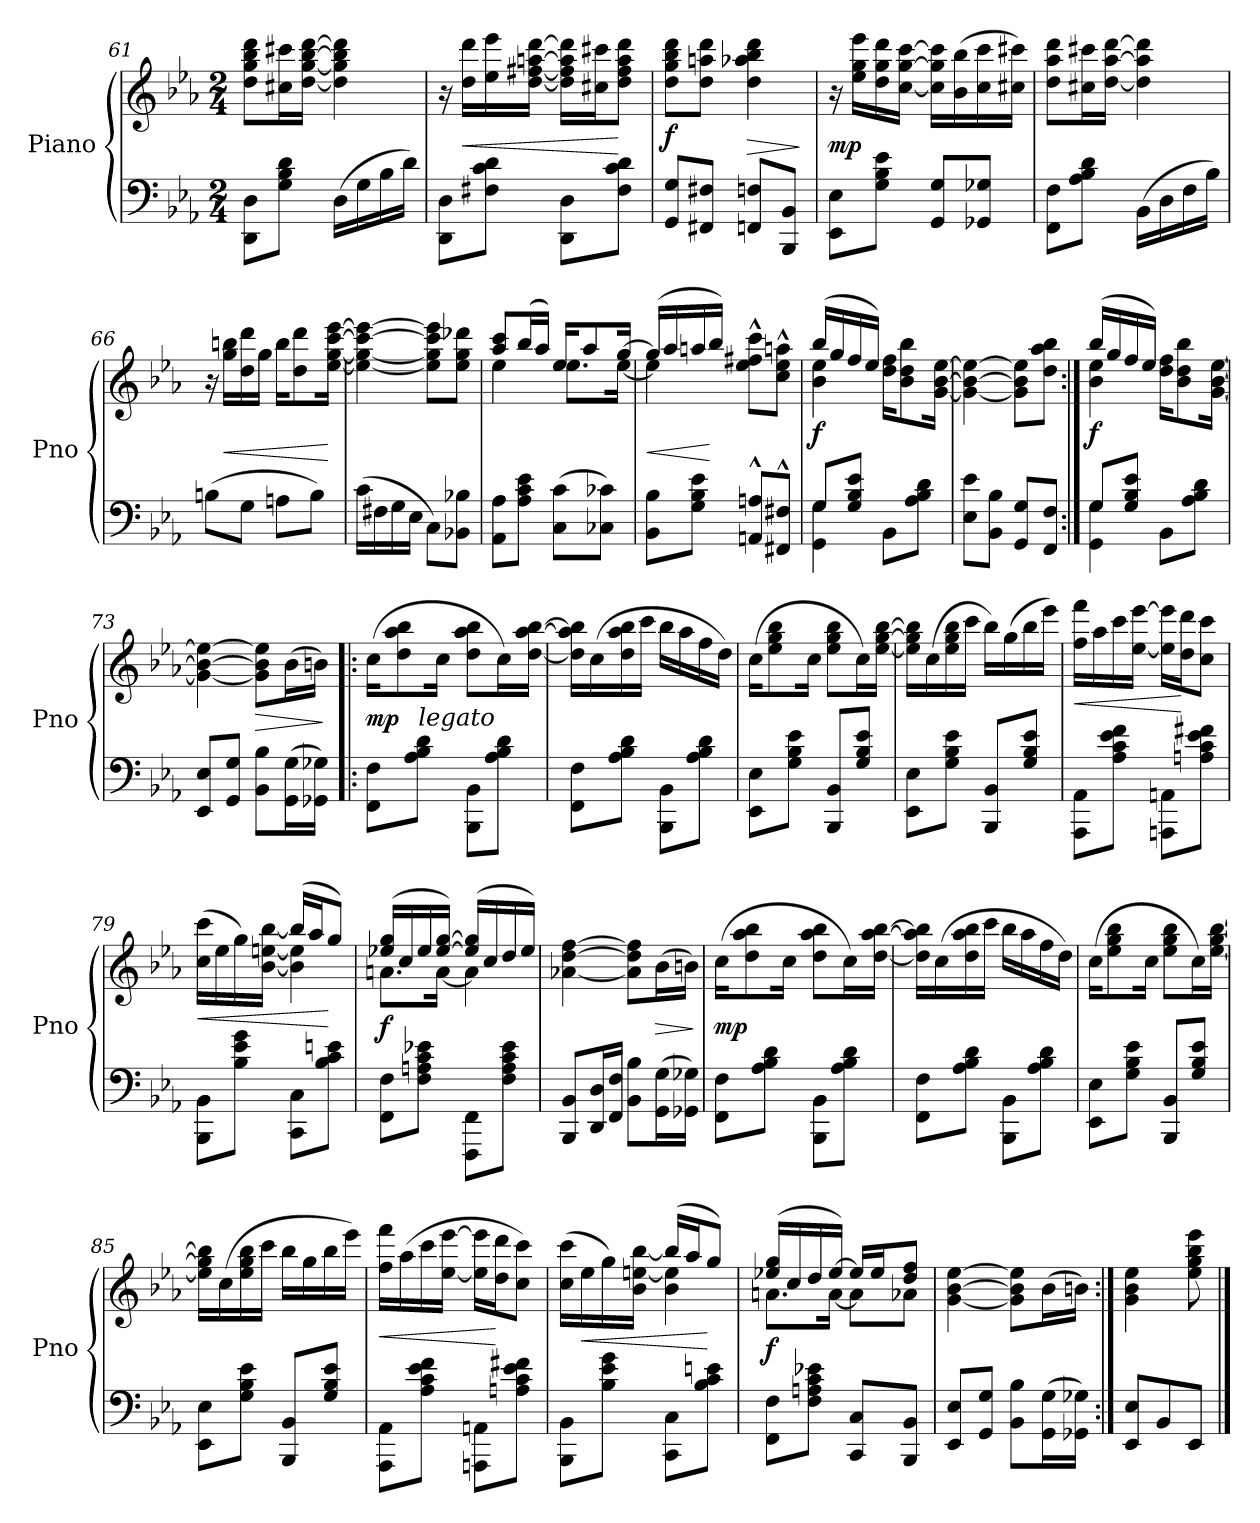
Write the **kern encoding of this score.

**kern	**kern	**dynam
*part1	*part1	*part1
*staff2	*staff1	*staff1/2
*I"Piano	*	*
*I'Pno	*	*
*clefF4	*clefG2	*
*k[b-e-a-]	*k[b-e-a-]	*
*M2/4	*M2/4	*
=61	=61	=61
8DD 8DL	8dd 8gg 8bb- 8dddL	.
8G 8B- 8dJ	16cc#X 16ccc#XL	.
.	[16dd [16gg [16bb- [16dddJJ	.
(16DLL	4dd] 4gg] 4bb-] 4ddd]	.
16G	.	.
16B-	.	.
16dJJ)	.	.
=62	=62	=62
8DD 8DL	16r	.
.	16dd 16dddLL	<
8F#X 8c 8dJ	16ee- 16eee-	.
.	[16dd [16ff#X [16aan [16dddJJ	.
8DD 8DL	16dd] 16ff#] 16aa] 16ddd]LL	.
.	16cc#X 16ccc#XJ	.
8F# 8c 8dJ	8dd 8ff# 8aa 8dddJ	[
=63	=63	=63
8GG 8GL	8dd 8gg 8bb- 8dddL	f
8FF#X 8F#XJ	8dd 8aan 8dddJ	.
8FFn 8FnL	4dd 4aa-X 4bb- 4ddd	>
8BBB- 8BB-J	.	.
.	.	]
=64	=64	=64
8EE- 8E-L	16r	mp
.	16ee- 16gg 16eee-LL	.
8G 8B- 8e-J	16dd 16gg 16ddd	.
.	[16cc [16gg [16cccJJ	.
8GG 8GL	16cc] 16gg] 16ccc]LL	.
.	(16b- 16bb-	.
8GG-X 8G-XJ	16cc 16ccc	.
.	16cc#X 16ccc#XJJ)	.
=65	=65	=65
8FF 8FL	8dd 8aa- 8dddL	.
8A- 8B- 8dJ	16cc#X 16ccc#XL	.
.	[16dd [16aa- [16dddJJ	.
(16BB-LL	4dd] 4aa-] 4ddd]	.
16D	.	.
16F	.	.
16B-JJ)	.	.
=66	=66	=66
(8BnL	16r	.
.	16gg 16bbnLL	<
8GJ	16dd 16ddd	.
.	16ggJJ	.
8AnL	16bbKL	.
.	8dd 8ddd	.
8BJ)	.	.
.	[16ee- [16gg [16ccc [16eee-Jk	[
=67	=67	=67
(16cLL	4ee-_ 4gg_ 4ccc_ 4eee-_	.
16F#X	.	.
16G	.	.
16E-JJ	.	.
8CL)	8ee-] 8gg] 8ccc] 8eee-]L	.
8BB-X 8B-XJ	8ee- 8gg 8ddd-XJ	.
=68	=68	=68
*	*^	*
8AA- 8A-L	8aa- 8cccL	4ee-	.
8A- 8c 8e-J	(16bb-L	.	.
.	16aa-JJ)	.	.
(8C 8cL	16ee-KL	8.ee-L	.
.	8aa-	.	.
8C-X 8c-XJ)	.	.	.
.	[16ggJk	[16ee-Jk	.
=69	=69	=69	=69
8BB- 8B-L	(16ggLL]	4ee-]	<
.	16aa-	.	.
8G 8B- 8e-J	16aan	.	.
.	16bb-JJ)	.	[
8AAn^^< 8An^^<L	4ryy	8ee-^^ 8ff#X^^ 8ccc^^L	.
8FF#X^^< 8F#X^^<J	.	8cc^^ 8ee-^^ 8aan^^J	.
=70	=70	=70	=70
*^	*	*	*
8GL	4GG 4G	(16bb-LL	4b- 4ee-	f
.	.	16gg	.	.
8G 8B- 8e-J	.	16ff	.	.
.	.	16ee-JJ)	.	.
8BB-\L	4ryy	4ryy	16dd 16ffKL	.
.	.	.	8b- 8dd 8bb-	.
8A-\ 8B-\ 8d\J	.	.	.	.
.	.	.	[16g [16b- [16ee-Jk	.
*v	*v	*	*	*
*	*v	*v	*
=71	=71	=71
8E- 8e-L	4g_ 4b-_ 4ee-_	.
8BB- 8B-J	.	.
8GG 8GL	8g] 8b-] 8ee-]L	.
8FF 8FJ	8dd 8aa- 8bb-J	.
=72:|!	=72:|!	=72:|!
*^	*^	*
8GL	4GG 4G	(16bb-LL	4b- 4ee-	f
.	.	16gg	.	.
8G 8B- 8e-J	.	16ff	.	.
.	.	16ee-JJ)	.	.
8BB-\L	4ryy	4ryy	16dd 16ffKL	.
.	.	.	8b- 8dd 8bb-	.
8A-\ 8B-\ 8d\J	.	.	.	.
.	.	.	[16g [16b- [16ee-Jk	.
*v	*v	*	*	*
*	*v	*v	*
=73	=73	=73
8EE- 8E-L	4g_ 4b-_ 4ee-_	.
8GG 8GJ	.	.
8BB- 8B-L	8g] 8b-] 8ee-]L	>
(16GG 16GL	(16b-L	.
16GG-X 16G-XJJ)	16bnJJ)	.
.	.	]
=74!|:	=74!|:	=74!|:
!	!	!LO:DY:t=%s legato
8FF 8FL	(16ccKL	mp
.	8dd 8aa- 8bb-	.
8A- 8B- 8dJ	.	.
.	16ccJk	.
8BBB-\ 8BB-\L	8dd 8aa- 8bb-L	.
8A-\ 8B-\ 8d\J	16ccL)	.
.	[16dd [16aa- [16bb-JJ	.
=75	=75	=75
8FF 8FL	16dd] 16aa-] 16bb-]LL	.
.	(16cc	.
8A- 8B- 8dJ	16dd 16aa- 16bb-	.
.	16cccJJ	.
8BBB-\ 8BB-\L	16bb-LL	.
.	16aa-	.
8A-\ 8B-\ 8d\J	16ff	.
.	16ddJJ)	.
=76	=76	=76
8EE- 8E-L	(16ccKL	.
.	8ee- 8gg 8bb-	.
8G 8B- 8e-J	.	.
.	16ccJk	.
8BBB- 8BB-L	8ee- 8gg 8bb-L	.
8G 8B- 8e-J	16ccL)	.
.	[16ee- [16gg [16bb-JJ	.
=77	=77	=77
8EE- 8E-L	16ee-] 16gg] 16bb-]LL	.
.	(16cc	.
8G 8B- 8e-J	16ee- 16gg 16bb-	.
.	16cccJJ	.
8BBB- 8BB-L	16bb-LL)	.
.	(16gg	.
8G 8B- 8e-J	16bb-	.
.	16eee-JJ)	.
=78	=78	=78
8AAA-\ 8AA-\L	16ff 16fffLL	<
.	16aa-	.
8A-\ 8c\ 8e-\ 8f\J	16ccc	.
.	[16ee- [16eee-JJ	.
8AAAn\ 8AAn\L	16ee-] 16eee-]LL	.
.	16dd 16dddJ	[
8An\ 8c\ 8e-\ 8f#X\J	8cc 8cccJ	.
=79	=79	=79
*	*^	*
8BBB- 8BB-L	4ryy	(16cc 16cccLL	<
.	.	16ee-	.
8B- 8e- 8gJ	.	16gg)	.
.	.	[16b- [16een [16bb-JJ	.
8CC 8CL	(16bb-LL]	4b-] 4ee]	.
.	16aa-J	.	.
8B- 8c 8enJ	8ggJ)	.	[
=80	=80	=80	=80
8FF 8FL	(16ee-X 16ggLL	8.anL	f
.	16cc	.	.
8F 8An 8c 8e-XJ	16ee-	.	.
.	[16ee- [16ggJJ)	[16aJk	.
8FFF\ 8FF\L	(16ee-] 16gg]LL	4a]	.
.	16cc	.	.
8F\ 8A\ 8c\ 8e-\J	16dd	.	.
.	16ee-JJ)	.	.
*	*v	*v	*
=81	=81	=81
8BBB- 8BB-L	[4a-X [4dd [4ff	.
16DD 16DL	.	.
16FF 16FJJ	.	.
8BB- 8B-L	8a-] 8dd] 8ff]L	.
(16GG 16GL	(16b-L	>
16GG-X 16G-XJJ)	16bnJJ)	.
.	.	]
=82	=82	=82
8FF 8FL	(16ccKL	mp
.	8dd 8aa- 8bb-	.
8A- 8B- 8dJ	.	.
.	16ccJk	.
8BBB-\ 8BB-\L	8dd 8aa- 8bb-L	.
8A-\ 8B-\ 8d\J	16ccL)	.
.	[16dd [16aa- [16bb-JJ	.
=83	=83	=83
8FF 8FL	16dd] 16aa-] 16bb-]LL	.
.	(16cc	.
8A- 8B- 8dJ	16dd 16aa- 16bb-	.
.	16cccJJ	.
8BBB-\ 8BB-\L	16bb-LL	.
.	16aa-	.
8A-\ 8B-\ 8d\J	16ff	.
.	16ddJJ)	.
=84	=84	=84
8EE- 8E-L	(16ccKL	.
.	8ee- 8gg 8bb-	.
8G 8B- 8e-J	.	.
.	16ccJk	.
8BBB- 8BB-L	8ee- 8gg 8bb-L	.
8G 8B- 8e-J	16ccL)	.
.	[16ee- [16gg [16bb-JJ	.
=85	=85	=85
8EE- 8E-L	16ee-] 16gg] 16bb-]LL	.
.	(16cc	.
8G 8B- 8e-J	16ee- 16gg 16bb-	.
.	16cccJJ	.
8BBB- 8BB-L	16bb-LL	.
.	16gg	.
8G 8B- 8e-J	16bb-	.
.	16eee-JJ)	.
=86	=86	=86
8AAA-\ 8AA-\L	16ff 16fffLL	<
.	(16aa-	.
8A-\ 8c\ 8e-\ 8f\J	16ccc	.
.	[16ee- [16eee-JJ	.
8AAAn\ 8AAn\L	16ee-] 16eee-]LL	.
.	16dd 16dddJ	[
8An\ 8c\ 8e-\ 8f#X\J	8cc 8cccJ)	.
=87	=87	=87
*	*^	*
8BBB- 8BB-L	4ryy	(16cc 16cccLL	.
.	.	16ee-	<
8B- 8e- 8gJ	.	16gg)	.
.	.	16b- [16een [16bb-JJ	.
8CC 8CL	(16bb-LL]	4b- 4ee]	.
.	16aa-J	.	.
8B- 8c 8enJ	8ggJ)	.	[
=88	=88	=88	=88
8FF 8FL	(16ee-X 16ggLL	8.anL	f
.	16cc	.	.
8F 8An 8c 8e-XJ	16dd	.	.
.	[16ee-JJ)	[16aJk	.
8CC 8CL	16ee-LL]	8aL]	.
.	16ee-J	.	.
8BBB- 8BB-J	8dd 8ffJ	8a-XJ	.
*	*v	*v	*
=89	=89	=89
8EE- 8E-L	[4g [4b- [4ee-	.
8GG 8GJ	.	.
8BB- 8B-L	8g] 8b-] 8ee-]L	.
(16GG 16GL	(16b-L	.
16GG-X 16G-XJJ)	16bnJJ)	.
=90:|!	=90:|!	=90:|!
8EE- 8E-L	4g 4b- 4ee-	.
8BB-	.	.
8EE-J	8ee- 8gg 8bb- 8eee-	.
==	==	==
*-	*-	*-
